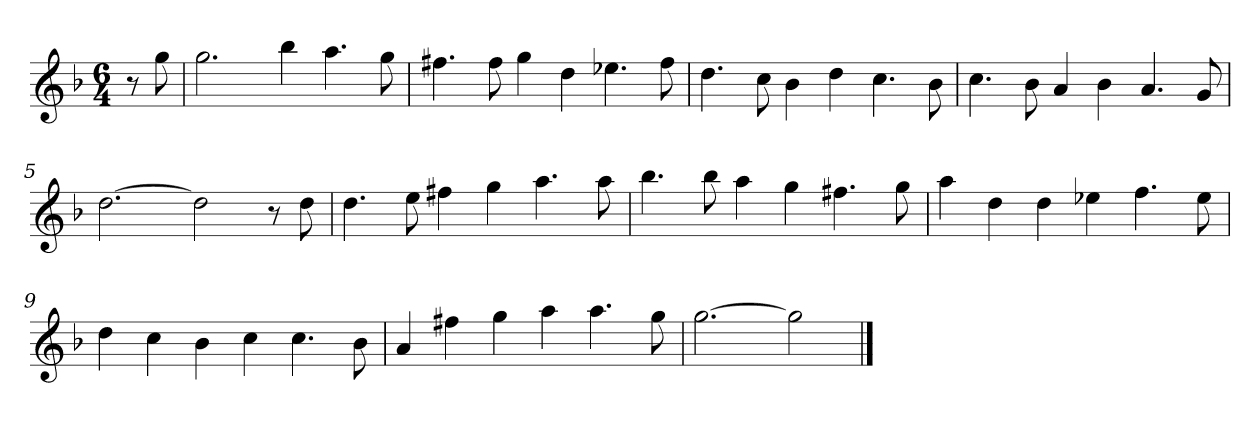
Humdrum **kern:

**kern
*part1
*staff1
*k[b-]
*M6/4
*MM120
=
8r
8gg
=1
2.gg
4bb-
4.aa
8gg
=2
4.ff#X
8ff#
4gg
4dd
4.ee-X
8ff#
=3
4.dd
8cc
4b-
4dd
4.cc
8b-
=4
4.cc
8b-
4a
4b-
4.a
8g
=5
[2.dd
2dd]
8r
8dd
=6
4.dd
8ee
4ff#X
4gg
4.aa
8aa
=7
4.bb-
8bb-
4aa
4gg
4.ff#X
8gg
=8
4aa
4dd
4dd
4ee-X
4.ff
8ee-
=9
4dd
4cc
4b-
4cc
4.cc
8b-
=10
4a
4ff#X
4gg
4aa
4.aa
8gg
=11
[2.gg
2gg]
==
*-
